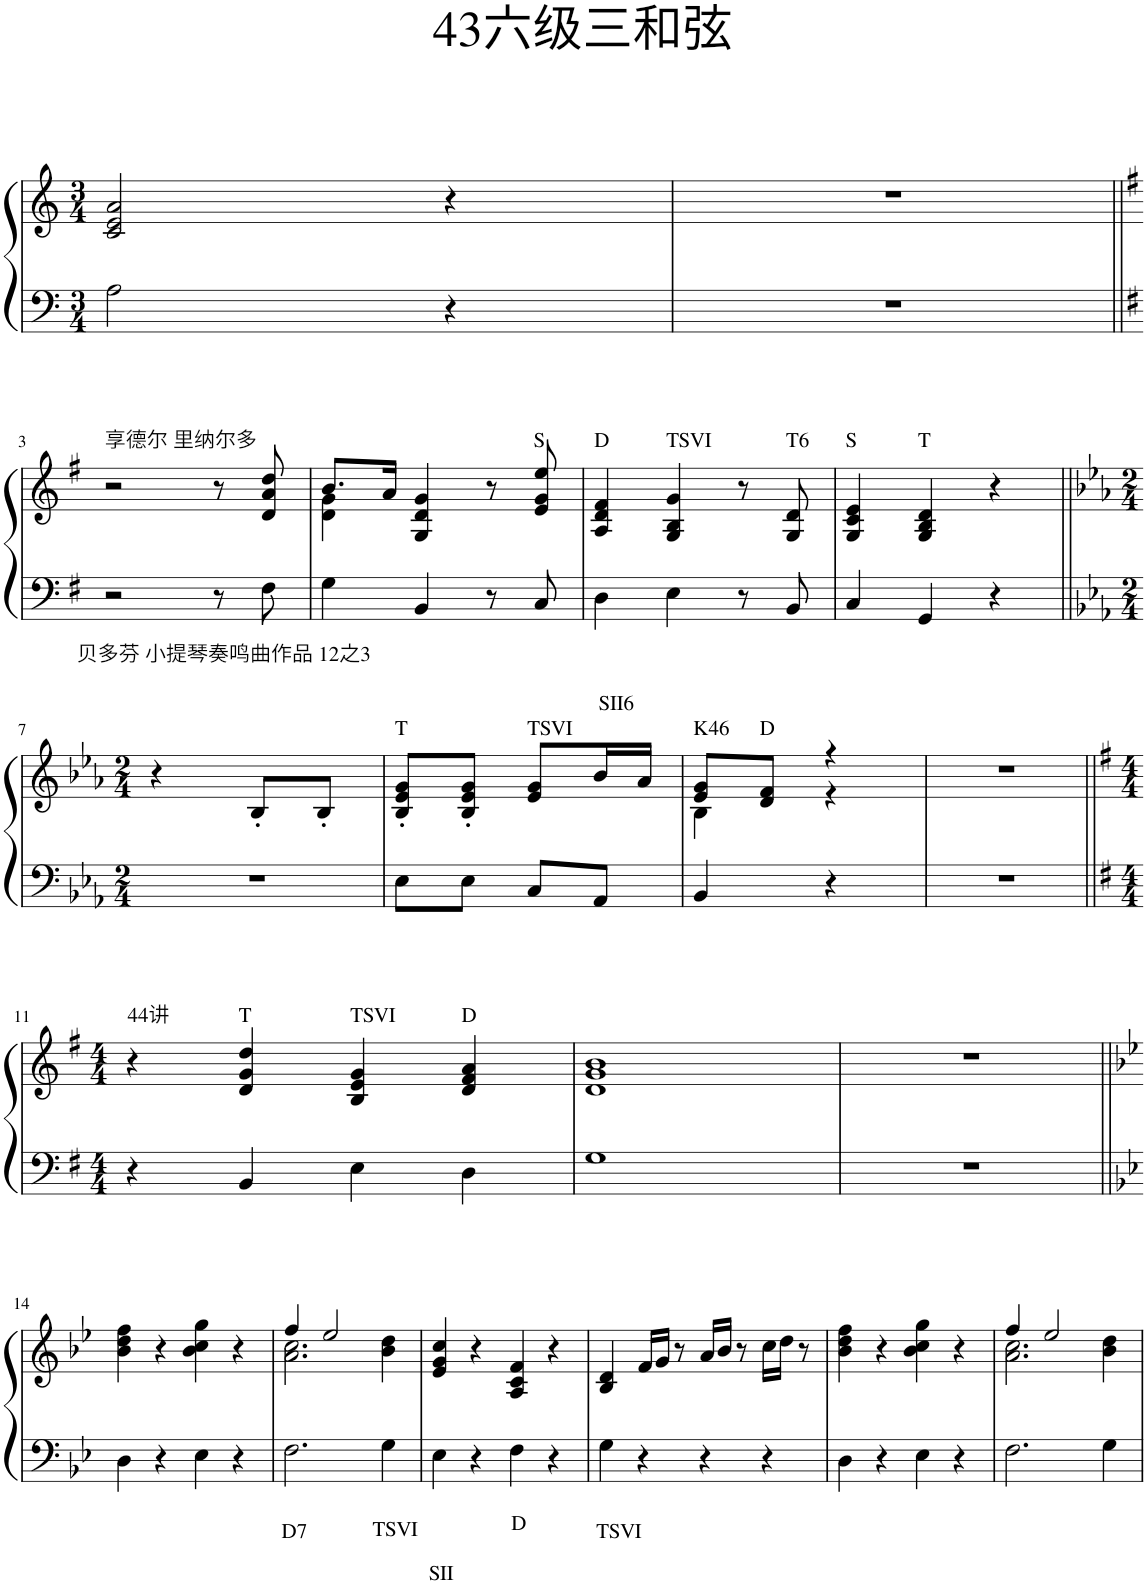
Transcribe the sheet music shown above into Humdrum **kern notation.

**kern	**kern
*part1	*part1
*staff2	*staff1
*I"钢琴	*
*clefF4	*clefG2
*k[]	*k[]
*M3/4	*M3/4
=1	=1
2A\	2c/ 2e/ 2a/
4r	4r
=2	=2
2.r	2.r
!!LO:LB:g=z
=3||	=3||
*k[f#]	*k[f#]
!	!LO:TX:a:t=享德尔 里纳尔多
2r	2r
8r	8r
8F#\	8d/ 8a/ 8dd/
=4	=4
*	*^
4G\	8.b/L	4d\ 4g\
.	16a/Jk	.
4BB/	4G/ 4d/ 4g/	2ryy
8r	8r	.
!	!LO:TX:a:t=S	!
8C/	8e/ 8g/ 8ee/	.
*	*v	*v
=5	=5
!	!LO:TX:a:t=D
4D\	4A/ 4d/ 4f#/
!	!LO:TX:a:t=TSVI
4E\	4G/ 4B/ 4g/
8r	8r
!	!LO:TX:a:t=T6
8BB/	8G/ 8d/
=6	=6
!	!LO:TX:a:t=S
4C/	4G/ 4c/ 4e/
!	!LO:TX:a:t=T
4GG/	4G/ 4B/ 4d/
4r	4r
!!LO:LB:g=z
=7||	=7||
*k[b-e-a-]	*k[b-e-a-]
*M2/4	*M2/4
2r	4r
!	!LO:TX:a:t=贝多芬 小提琴奏鸣曲作品 12之3
.	8B-'/L
.	8B-'/J
=8	=8
!	!LO:TX:a:t=T
8E-\L	8B-/' 8e-/' 8g/'L
8E-\J	8B-/' 8e-/' 8g/'J
!	!LO:TX:a:t=TSVI
8C/L	8e-/ 8g/L
!	!LO:TX:a:t=SII6
8AA-/J	16b-/L
.	16a-/JJ
=9	=9
*	*^
!	!LO:TX:a:t=K46	!
4BB-/	8e-/ 8g/L	4B-\
!	!LO:TX:a:t=D	!
.	8d/ 8f/J	.
4r	4r	4r
*	*v	*v
=10	=10
2r	2r
!!LO:LB:g=z
=11||	=11||
*k[f#]	*k[f#]
*M4/4	*M4/4
!	!LO:TX:a:t=44讲
4r	4r
!	!LO:TX:a:t=T
4BB/	4d/ 4g/ 4dd/
!	!LO:TX:a:t=TSVI
4E\	4B/ 4e/ 4g/
!	!LO:TX:a:t=D
4D\	4d/ 4f#/ 4a/
=12	=12
1G	1d 1g 1b
=13	=13
1r	1r
!!LO:LB:g=z
=14||	=14||
*k[b-e-]	*k[b-e-]
4D\	4b-\ 4dd\ 4ff\
4r	4r
4E-\	4b-\ 4cc\ 4gg\
4r	4r
=15	=15
*	*^
!LO:TX:b:t=D7	!	!
2.F\	4ff/	2.a\ 2.cc\
.	2ee-/	.
!LO:TX:b:t=TSVI	!	!
4G\	4b-\ 4dd\	4ryy
=16	=16	=16
!LO:TX:b:t=SII	!	!
*	*v	*v
4E-\	4e-/ 4g/ 4cc/
4r	4r
!LO:TX:b:t=D	!
4F\	4A/ 4c/ 4f/
4r	4r
=17	=17
!LO:TX:b:t=TSVI	!
4G\	4B-/ 4d/
4r	16f/LL
.	16g/JJ
.	8r
4r	16a/LL
.	16b-/JJ
.	8r
4r	16cc\LL
.	16dd\JJ
.	8r
=18	=18
4D\	4b-\ 4dd\ 4ff\
4r	4r
4E-\	4b-\ 4cc\ 4gg\
4r	4r
=19	=19
*	*^
2.F\	4ff/	2.a\ 2.cc\
.	2ee-/	.
4G\	4b-\ 4dd\	4ryy
*	*v	*v
=	=
*-	*-
